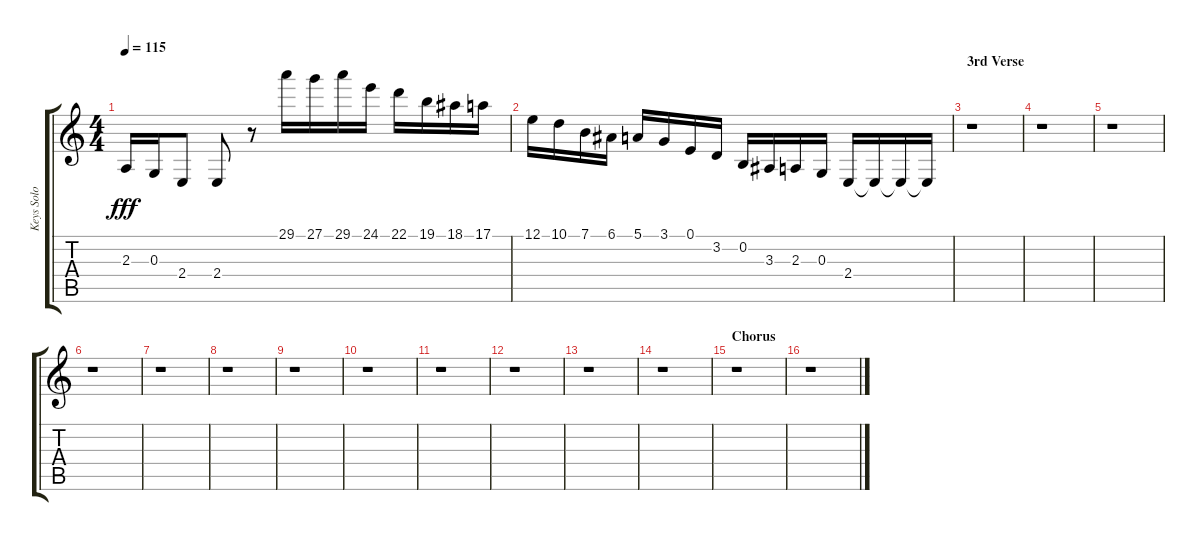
\track ("Keys Solo" "Keys Solo") {instrument rockorgan}
\staff {score tabs}
\tuning (E4 B3 G3 D3 A2 E2) {hide}
\ts (4 4)
\tempo 115
\clef g2
\ks c
2.3.16{dy fff} 0.3.16 2.4.8 2.4.8 r.8 29.1.16 27.1.16 29.1.16 24.1.16 22.1.16 19.1.16 18.1.16 17.1.16 |
12.1.16 10.1.16 7.1.16 6.1.16 5.1.16 3.1.16 0.1.16 3.2.16 0.2.16 3.3.16 2.3.16 0.3.16 2.4.16 2.4{t}.16 2.4{t}.16 2.4{t}.16 |
\section ("" "3rd Verse")
r.1 |
r.1 |
r.1 |
r.1 |
r.1 |
r.1 |
r.1 |
r.1 |
r.1 |
r.1 |
r.1 |
r.1 |
\section ("" "Chorus")
r.1 |
r.1
